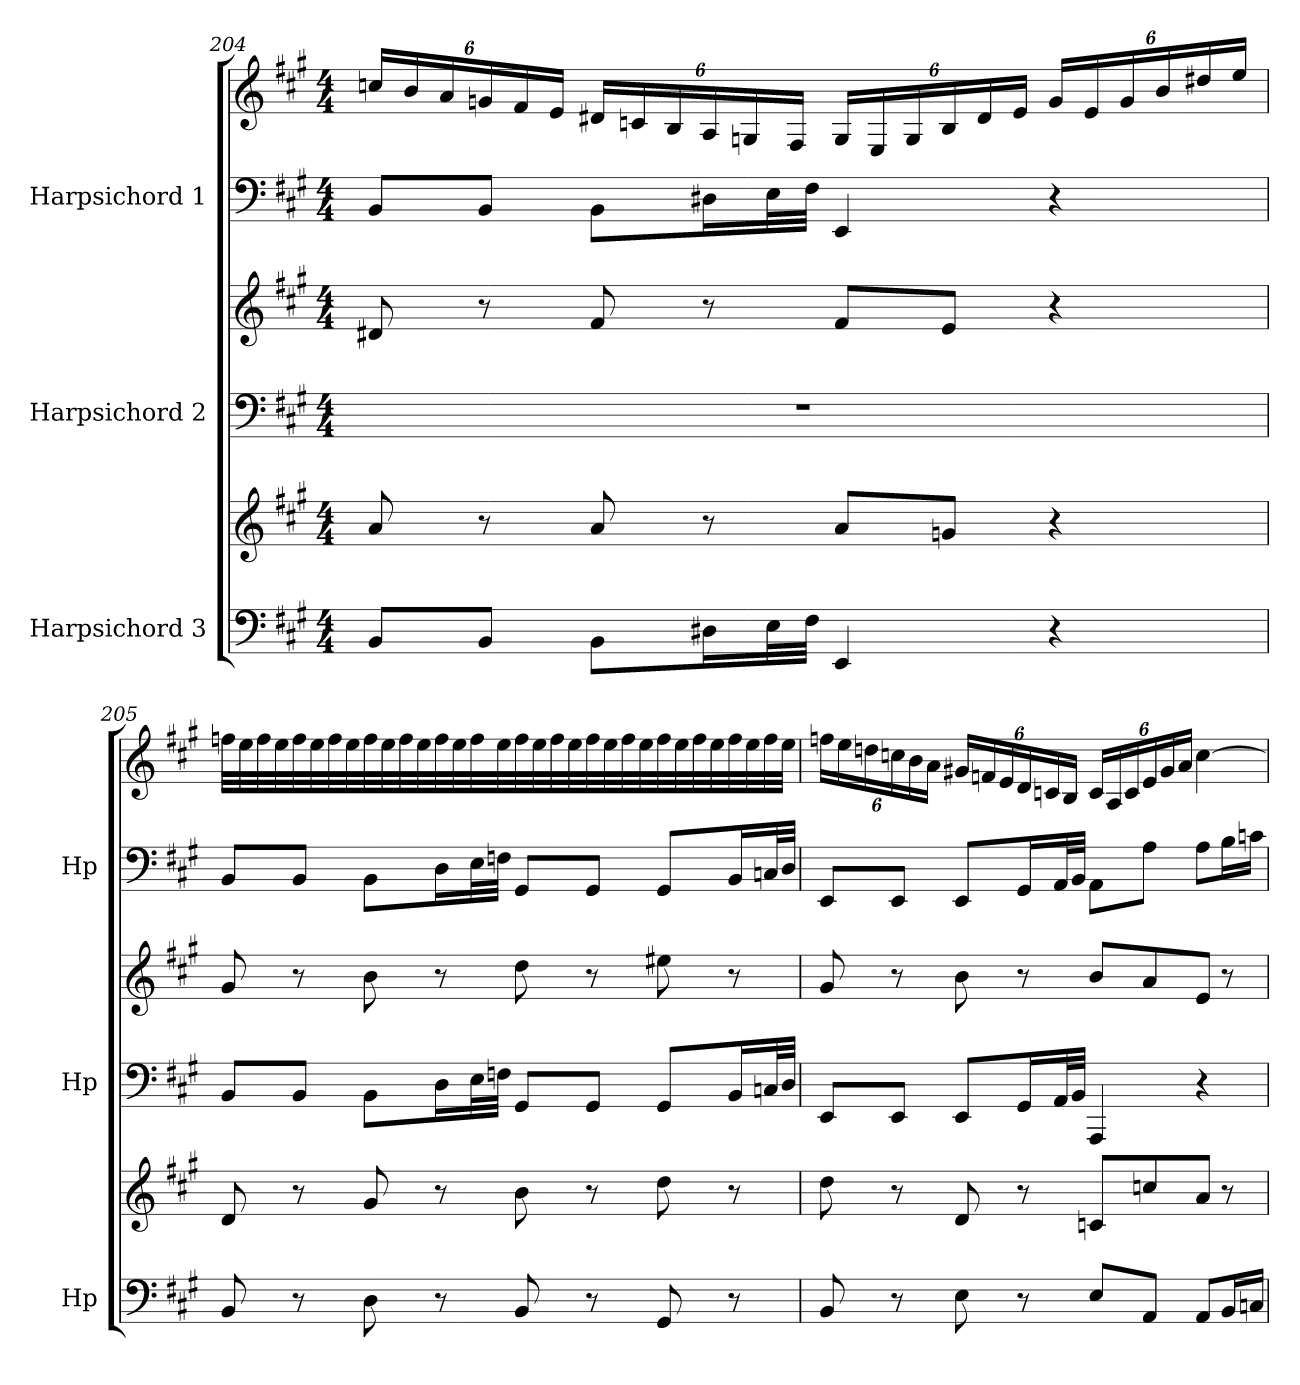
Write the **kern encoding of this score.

**kern	**kern	**kern	**kern	**kern	**kern
*part3	*part3	*part2	*part2	*part1	*part1
*staff6	*staff5	*staff4	*staff3	*staff2	*staff1
*I"Harpsichord 3	*	*I"Harpsichord 2	*	*I"Harpsichord 1	*
*I'Hp	*	*I'Hp	*	*I'Hp	*
!!LO:LB:g=z
*clefF4	*clefG2	*clefF4	*clefG2	*clefF4	*clefG2
*k[f#c#g#]	*k[f#c#g#]	*k[f#c#g#]	*k[f#c#g#]	*k[f#c#g#]	*k[f#c#g#]
*M4/4	*M4/4	*M4/4	*M4/4	*M4/4	*M4/4
*	*	*	*	*	*Xbrackettup
=204	=204	=204	=204	=204	=204
8BB/L	8a/	1r	8d#X/	8BB/L	24ccn/LL
.	.	.	.	.	24b/
.	.	.	.	.	24a/
8BB/J	8r	.	8r	8BB/J	24gn/
.	.	.	.	.	24f#/
.	.	.	.	.	24e/JJ
8BB\L	8a/	.	8f#/	8BB\L	24d#X/LL
.	.	.	.	.	24cn/
.	.	.	.	.	24B/
16D#X\L	8r	.	8r	16D#X\L	24A/
.	.	.	.	.	24Gn/
32E\L	.	.	.	32E\L	.
.	.	.	.	.	24F#/JJ
32F#\JJJ	.	.	.	32F#\JJJ	.
4EE/	8a/L	.	8f#/L	4EE/	24G/LL
.	.	.	.	.	24E/
.	.	.	.	.	24G/
.	8gn/J	.	8e/J	.	24B/
.	.	.	.	.	24d#/
.	.	.	.	.	24e/JJ
4r	4r	.	4r	4r	24g/LL
.	.	.	.	.	24e/
.	.	.	.	.	24g/
.	.	.	.	.	24b/
.	.	.	.	.	24dd#X/
.	.	.	.	.	24ee/JJ
!!LO:PB:g=z
=205	=205	=205	=205	=205	=205
8BB/	8d/	8BB/L	8g#/	8BB/L	32ffn\LLL
.	.	.	.	.	32ee\
.	.	.	.	.	32ff\
.	.	.	.	.	32ee\
8r	8r	8BB/J	8r	8BB/J	32ff\
.	.	.	.	.	32ee\
.	.	.	.	.	32ff\
.	.	.	.	.	32ee\
8D\	8g#/	8BB\L	8b\	8BB\L	32ff\
.	.	.	.	.	32ee\
.	.	.	.	.	32ff\
.	.	.	.	.	32ee\
8r	8r	16D\L	8r	16D\L	32ff\
.	.	.	.	.	32ee\
.	.	32E\L	.	32E\L	32ff\
.	.	32Fn\JJJ	.	32Fn\JJJ	32ee\
8BB/	8b\	8GG#/L	8dd\	8GG#/L	32ff\
.	.	.	.	.	32ee\
.	.	.	.	.	32ff\
.	.	.	.	.	32ee\
8r	8r	8GG#/J	8r	8GG#/J	32ff\
.	.	.	.	.	32ee\
.	.	.	.	.	32ff\
.	.	.	.	.	32ee\
8GG#/	8dd\	8GG#/L	8ee#X\	8GG#/L	32ff\
.	.	.	.	.	32ee\
.	.	.	.	.	32ff\
.	.	.	.	.	32ee\
8r	8r	16BB/L	8r	16BB/L	32ff\
.	.	.	.	.	32ee\
.	.	32Cn/L	.	32Cn/L	32ff\
.	.	32D/JJJ	.	32D/JJJ	32ee\JJJ
!!LO:LB:g=z
=206	=206	=206	=206	=206	=206
8BB/	8dd\	8EE/L	8g#/	8EE/L	24ffn\LL
.	.	.	.	.	24ee\
.	.	.	.	.	24ddn\
8r	8r	8EE/J	8r	8EE/J	24ccn\
.	.	.	.	.	24b\
.	.	.	.	.	24a\JJ
8E\	8d/	8EE/L	8b\	8EE/L	24g#X/LL
.	.	.	.	.	24fn/
.	.	.	.	.	24e/
8r	8r	16GG#/L	8r	16GG#/L	24d/
.	.	.	.	.	24cn/
.	.	32AA/L	.	32AA/L	.
.	.	.	.	.	24B/JJ
.	.	32BB/JJJ	.	32BB/JJJ	.
8E/L	8cn/L	4AAA/	8b/L	8AA\L	24c/LL
.	.	.	.	.	24A/
.	.	.	.	.	24c/
8AA/J	8ccn/	.	8a/	8A\J	24e/
.	.	.	.	.	24g#/
.	.	.	.	.	24a/JJ
8AA/L	8a/J	4r	8e/J	8A\L	[4cc\
16BB/L	8r	.	8r	16B\L	.
16Cn/JJ	.	.	.	16cn\JJ	.
=	=	=	=	=	=
*-	*-	*-	*-	*-	*-
